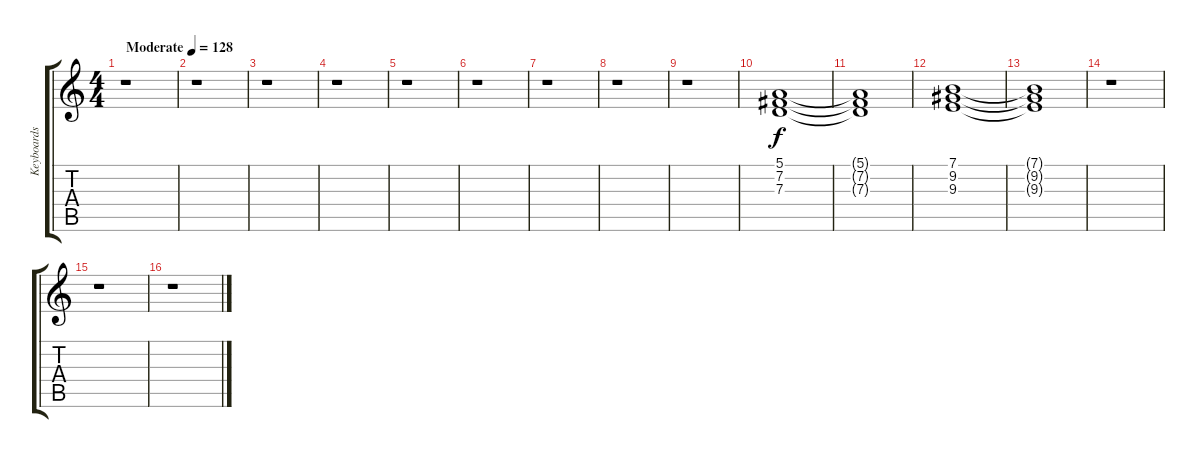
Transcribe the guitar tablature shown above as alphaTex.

\track ("Keyboards 2" "Keyboards ") {instrument synthstrings1}
\staff {score tabs}
\tuning (E4 B3 G3 D3 A2 E2) {hide}
\ts (4 4)
\tempo (128 "Moderate")
\clef g2
\ks c
r.1{dy f instrument synthstrings1} |
r.1 |
r.1 |
r.1 |
r.1 |
r.1 |
r.1 |
r.1 |
r.1 |
(5.1 7.2 7.3).1 |
(5.1{t} 7.2{t} 7.3{t}).1 |
(7.1 9.2 9.3).1 |
(7.1{t} 9.2{t} 9.3{t}).1 |
r.1 |
r.1 |
r.1
